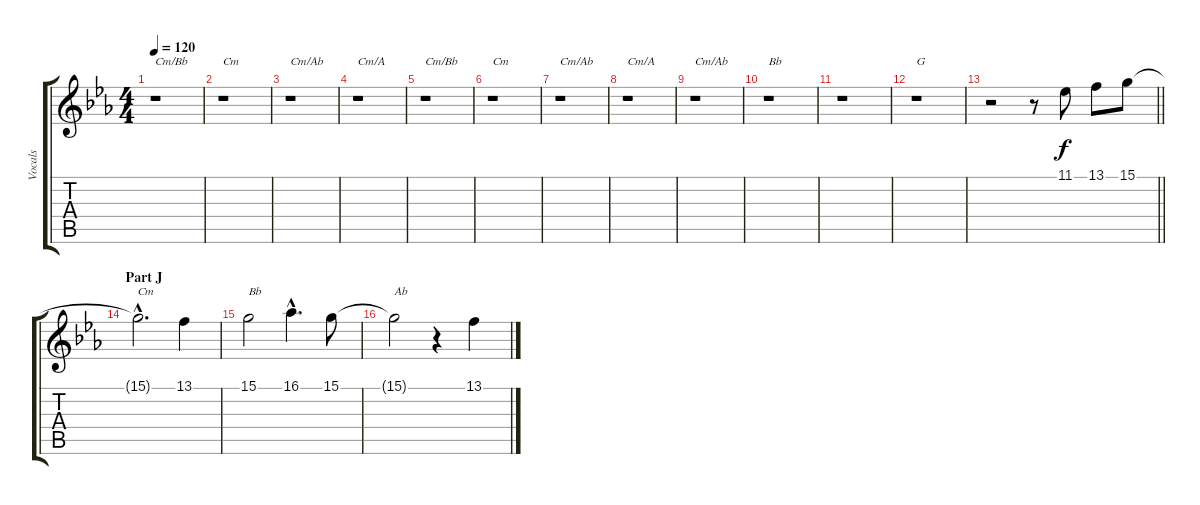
\track ("Vocals" "Vocals") {instrument trumpet}
\staff {score tabs}
\tuning (E4 B3 G3 D3 A2 E2) {hide}
\ts (4 4)
\tempo 120
\clef g2
\ks eb
r.1{txt "Cm/Bb" dy f} |
r.1{txt "Cm"} |
r.1{txt "Cm/Ab"} |
r.1{txt "Cm/A"} |
r.1{txt "Cm/Bb"} |
r.1{txt "Cm"} |
r.1{txt "Cm/Ab"} |
r.1{txt "Cm/A"} |
r.1{txt "Cm/Ab"} |
r.1{txt "Bb"} |
r.1 |
r.1{txt "G"} |
\barLineRight lightlight
r.2 r.8 11.1.8 13.1.8 15.1.8 |
\section ("" "Part J")
15.1{hac t}.2{d txt "Cm"} 13.1.4 |
15.1.2{txt "Bb"} 16.1{hac}.4{d} 15.1.8 |
15.1{t}.2{txt "Ab"} r.4 13.1.4
